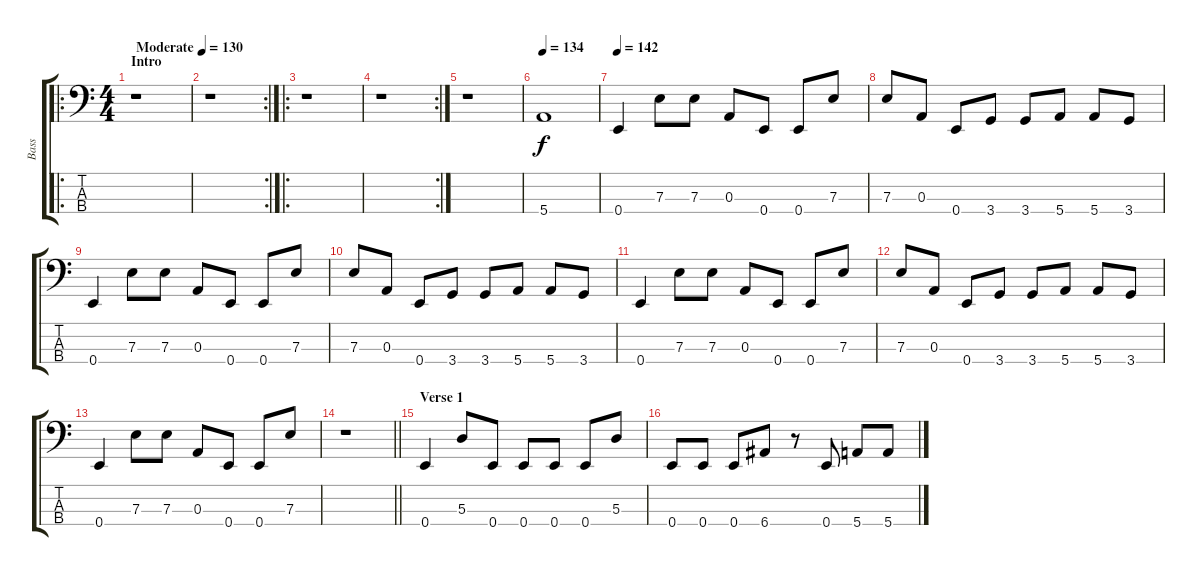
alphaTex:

\track ("Bass" "Bass") {instrument electricbassfinger}
\staff {score tabs}
\tuning (G2 D2 A1 E1) {hide}
\ro
\ts (4 4)
\section ("" "Intro")
\tempo (130 "Moderate")
\clef f4
\ks c
r.1{dy f instrument electricbassfinger} |
\rc 2
r.1 |
\ro
r.1 |
\rc 2
r.1 |
r.1 |
\tempo 134
5.4.1 |
\tempo 142
0.4.4 7.3.8 7.3.8 0.3.8 0.4.8 0.4.8 7.3.8 |
7.3.8 0.3.8 0.4.8 3.4.8 3.4.8 5.4.8 5.4.8 3.4.8 |
0.4.4 7.3.8 7.3.8 0.3.8 0.4.8 0.4.8 7.3.8 |
7.3.8 0.3.8 0.4.8 3.4.8 3.4.8 5.4.8 5.4.8 3.4.8 |
0.4.4 7.3.8 7.3.8 0.3.8 0.4.8 0.4.8 7.3.8 |
7.3.8 0.3.8 0.4.8 3.4.8 3.4.8 5.4.8 5.4.8 3.4.8 |
0.4.4 7.3.8 7.3.8 0.3.8 0.4.8 0.4.8 7.3.8 |
\barLineRight lightlight
r.1 |
\section ("" "Verse 1")
0.4.4 5.3.8 0.4.8 0.4.8 0.4.8 0.4.8 5.3.8 |
0.4.8 0.4.8 0.4.8 6.4.8 r.8 0.4.8 5.4.8 5.4.8
